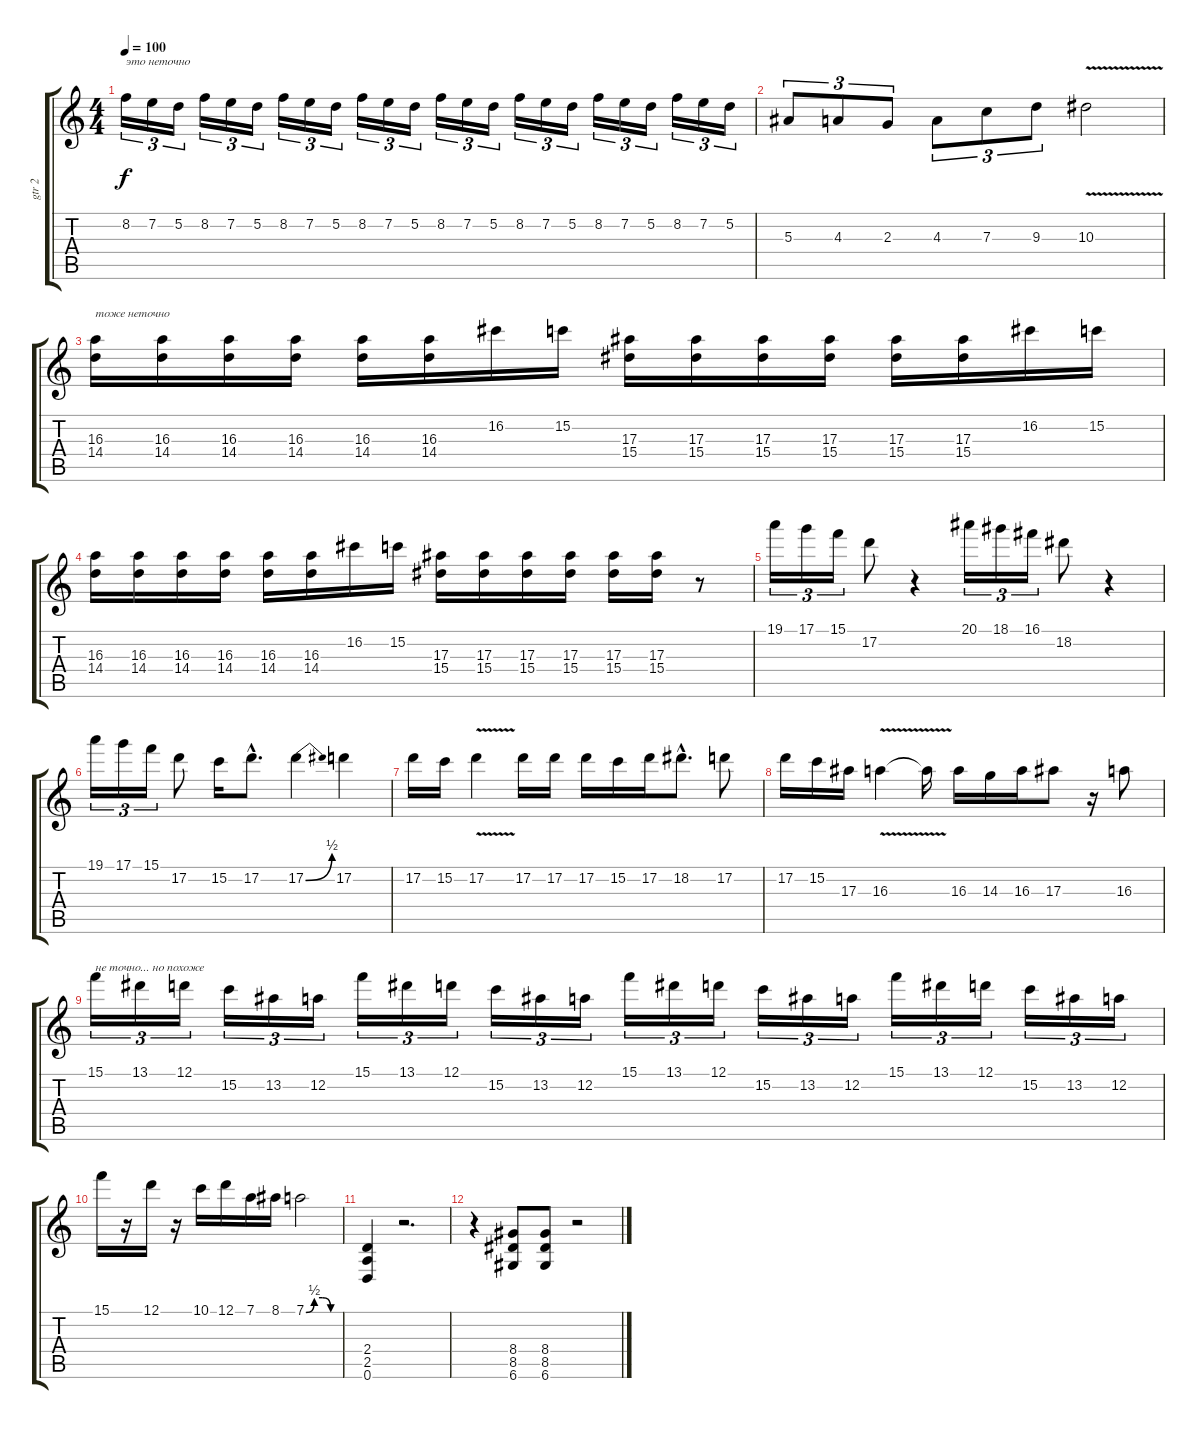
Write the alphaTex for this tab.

\track ("gtr 2" "gtr 2") {instrument distortionguitar}
\staff {score tabs}
\tuning (D4 A3 F3 C3 G2 D2) {hide}
\ts (4 4)
\tempo 100
\clef g2
\ks c
8.2.16{tu (3 2) txt "это неточно" dy f} 7.2.16{tu (3 2)} 5.2.16{tu (3 2)} 8.2.16{tu (3 2)} 7.2.16{tu (3 2)} 5.2.16{tu (3 2)} 8.2.16{tu (3 2)} 7.2.16{tu (3 2)} 5.2.16{tu (3 2)} 8.2.16{tu (3 2)} 7.2.16{tu (3 2)} 5.2.16{tu (3 2)} 8.2.16{tu (3 2)} 7.2.16{tu (3 2)} 5.2.16{tu (3 2)} 8.2.16{tu (3 2)} 7.2.16{tu (3 2)} 5.2.16{tu (3 2)} 8.2.16{tu (3 2)} 7.2.16{tu (3 2)} 5.2.16{tu (3 2)} 8.2.16{tu (3 2)} 7.2.16{tu (3 2)} 5.2.16{tu (3 2)} |
5.3.8{tu (3 2)} 4.3.8{tu (3 2)} 2.3.8{tu (3 2)} 4.3.8{tu (3 2)} 7.3.8{tu (3 2)} 9.3.8{tu (3 2)} 10.3{v}.2 |
(16.3 14.4).16{txt "тоже неточно"} (16.3 14.4).16 (16.3 14.4).16 (16.3 14.4).16 (16.3 14.4).16 (16.3 14.4).16 16.2.16 15.2.16 (17.3 15.4).16 (17.3 15.4).16 (17.3 15.4).16 (17.3 15.4).16 (17.3 15.4).16 (17.3 15.4).16 16.2.16 15.2.16 |
(16.3 14.4).16 (16.3 14.4).16 (16.3 14.4).16 (16.3 14.4).16 (16.3 14.4).16 (16.3 14.4).16 16.2.16 15.2.16 (17.3 15.4).16 (17.3 15.4).16 (17.3 15.4).16 (17.3 15.4).16 (17.3 15.4).16 (17.3 15.4).16 r.8 |
19.1.16{tu (3 2)} 17.1.16{tu (3 2)} 15.1.16{tu (3 2)} 17.2.8 r.4 20.1.16{tu (3 2)} 18.1.16{tu (3 2)} 16.1.16{tu (3 2)} 18.2.8 r.4 |
19.1.16{tu (3 2)} 17.1.16{tu (3 2)} 15.1.16{tu (3 2)} 17.2.8 15.2.16 17.2{hac}.8{d} 17.2{be (bend 0 0 60 2)}.4 17.2.4 |
17.2.16 15.2.16 17.2{v}.4 17.2.16 17.2.16 17.2.16 15.2.16 17.2.16 18.2{hac}.8{d} 17.2.8 |
17.2.16 15.2.16 17.3.16 16.3{v}.4 16.3{t}.16 16.3.16 14.3.16 16.3.16 17.3.8 r.16 16.3.8 |
15.1.16{tu (3 2) txt "не точно... но похоже"} 13.1.16{tu (3 2)} 12.1.16{tu (3 2)} 15.2.16{tu (3 2)} 13.2.16{tu (3 2)} 12.2.16{tu (3 2)} 15.1.16{tu (3 2)} 13.1.16{tu (3 2)} 12.1.16{tu (3 2)} 15.2.16{tu (3 2)} 13.2.16{tu (3 2)} 12.2.16{tu (3 2)} 15.1.16{tu (3 2)} 13.1.16{tu (3 2)} 12.1.16{tu (3 2)} 15.2.16{tu (3 2)} 13.2.16{tu (3 2)} 12.2.16{tu (3 2)} 15.1.16{tu (3 2)} 13.1.16{tu (3 2)} 12.1.16{tu (3 2)} 15.2.16{tu (3 2)} 13.2.16{tu (3 2)} 12.2.16{tu (3 2)} |
15.1.16 r.16 12.1.16 r.16 10.1.16 12.1.16 7.1.16 8.1.16 7.1{be (custom 0 0 15 2 30 2 45 0 60 0)}.2 |
(2.4 2.5 0.6).4 r.2{d} |
r.4 (8.4 8.5 6.6).8 (8.4 8.5 6.6).8 r.2
